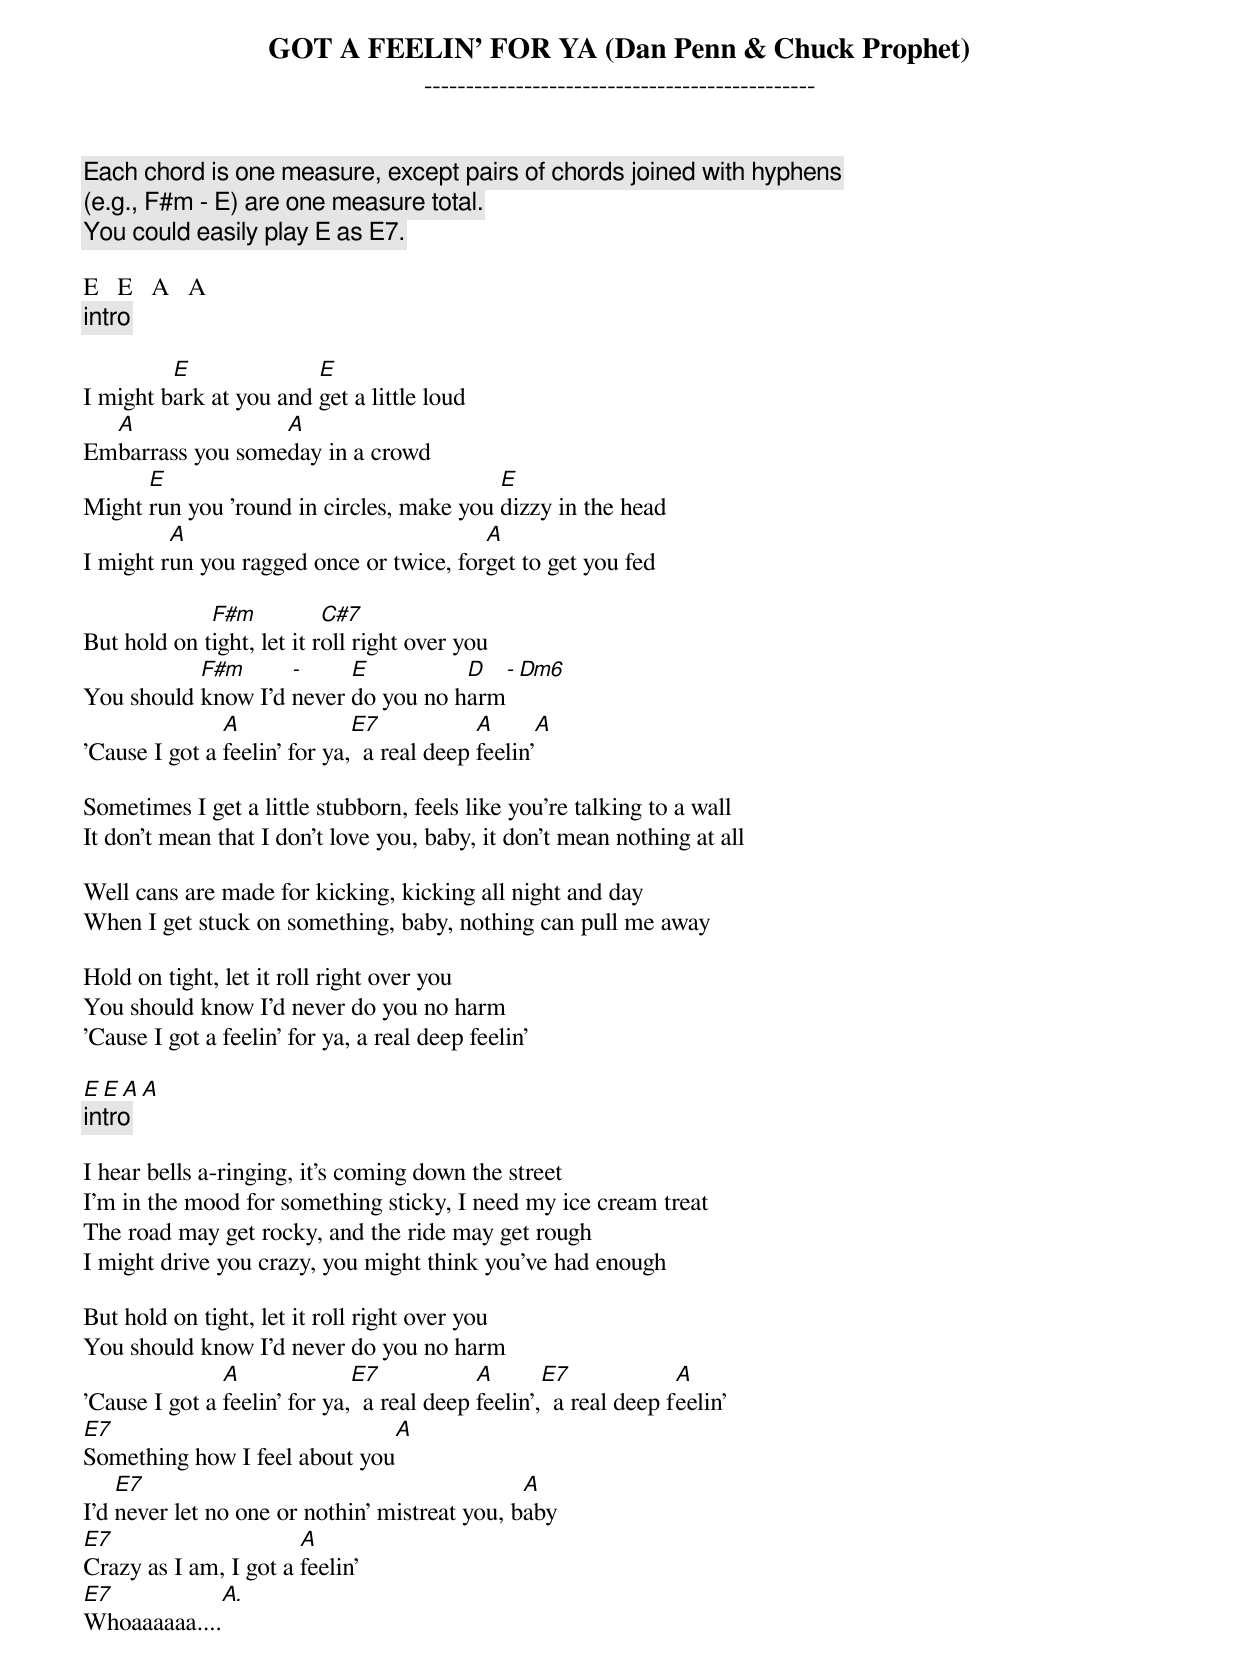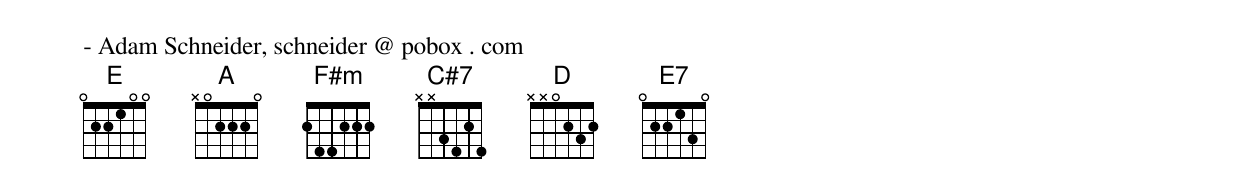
GOT A FEELIN' FOR YA (Dan Penn & Chuck Prophet)
-----------------------------------------------
[Each chord is one measure, except pairs of chords joined with hyphens
 (e.g., F#m - E) are one measure total.]
[You could easily play E as E7.]

E   E   A   A
[intro]

         E              E
I might bark at you and get a little loud
  A               A
Embarrass you someday in a crowd
      E                                   E
Might run you 'round in circles, make you dizzy in the head
         A                               A
I might run you ragged once or twice, forget to get you fed

             F#m           C#7
But hold on tight, let it roll right over you
           F#m      -     E          D  -  Dm6
You should know I'd never do you no harm
               A              E7            A       A
'Cause I got a feelin' for ya,  a real deep feelin'

Sometimes I get a little stubborn, feels like you're talking to a wall
It don't mean that I don't love you, baby, it don't mean nothing at all

Well cans are made for kicking, kicking all night and day
When I get stuck on something, baby, nothing can pull me away

Hold on tight, let it roll right over you
You should know I'd never do you no harm
'Cause I got a feelin' for ya, a real deep feelin'

E   E   A   A
[intro]

I hear bells a-ringing, it's coming down the street
I'm in the mood for something sticky, I need my ice cream treat
The road may get rocky, and the ride may get rough
I might drive you crazy, you might think you've had enough

But hold on tight, let it roll right over you
You should know I'd never do you no harm
               A              E7            A       E7             A
'Cause I got a feelin' for ya,  a real deep feelin',  a real deep feelin'
E7                             A
Something how I feel about you
    E7                                         A
I'd never let no one or nothin' mistreat you, baby
E7                     A
Crazy as I am, I got a feelin'
E7            A.
Whoaaaaaa....




- Adam Schneider, schneider @ pobox . com
